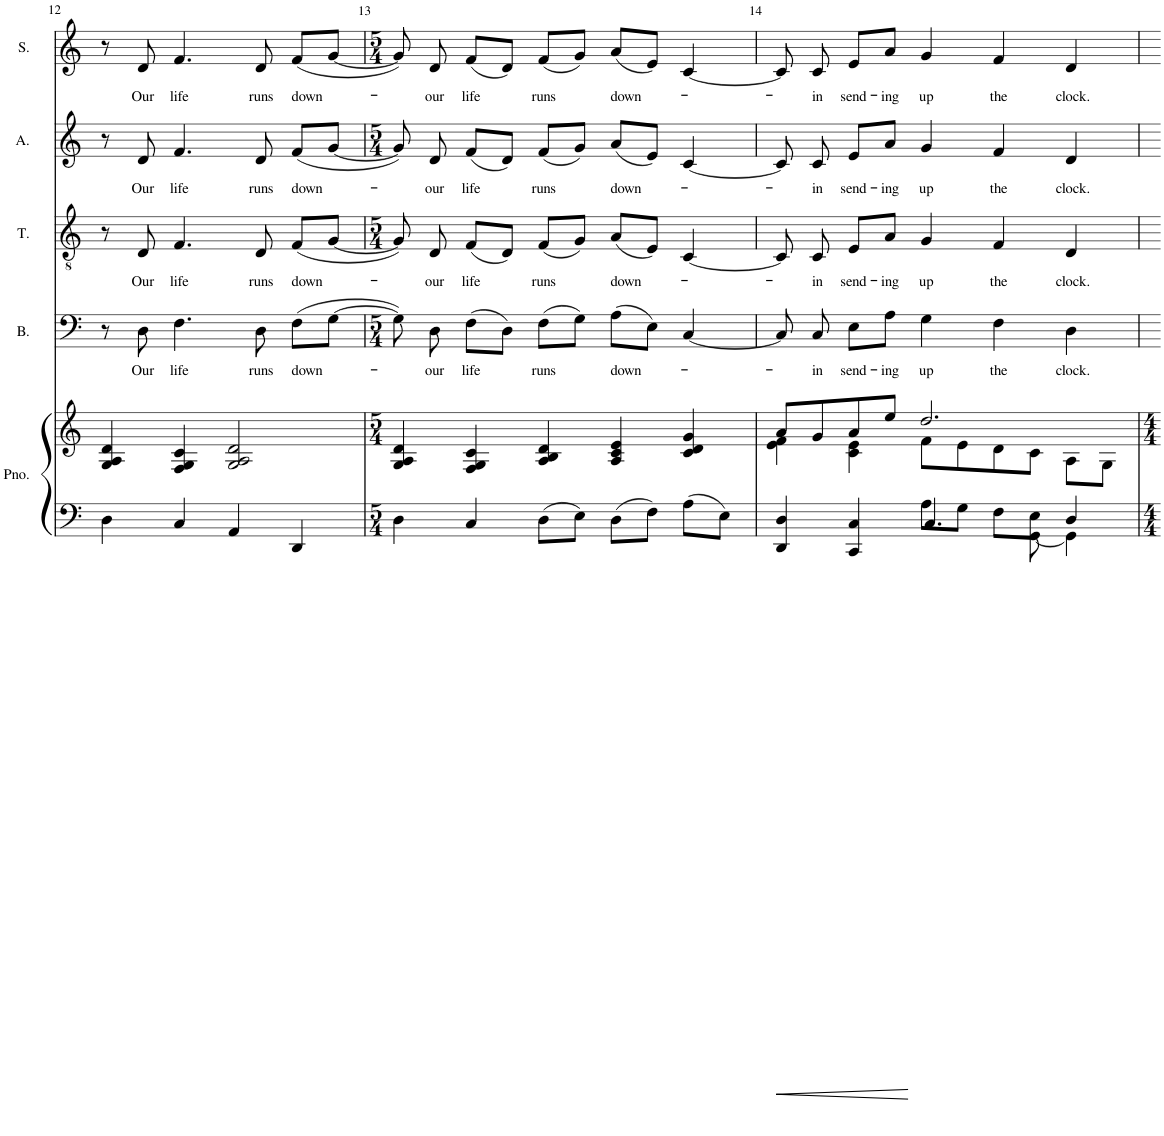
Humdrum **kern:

**kern	**kern	**kern	**text	**kern	**text	**kern	**text	**kern	**text
*part5	*part5	*part4	*part4	*part3	*part3	*part2	*part2	*part1	*part1
*staff6	*staff5	*staff4	*staff4	*staff3	*staff3	*staff2	*staff2	*staff1	*staff1
*I"Piano	*	*I"Bass	*	*I"Tenor	*	*I"Alto	*	*I"Soprano	*
*I'Pno.	*	*I'B.	*	*I'T.	*	*I'A.	*	*I'S.	*
!!LO:PB:g=z
*clefF4	*clefG2	*clefF4	*	*clefGv2	*	*clefG2	*	*clefG2	*
*k[]	*k[]	*k[]	*	*k[]	*	*k[]	*	*k[]	*
*M4/4	*M4/4	*M4/4	*	*M4/4	*	*M4/4	*	*M4/4	*
=12	=12	=12	=12	=12	=12	=12	=12	=12	=12
4D\	4G/ 4A/ 4d/	8r	.	8r	.	8r	.	8r	.
!	!	!	!LO:LY:b	!	!LO:LY:b	!	!LO:LY:b	!	!LO:LY:b
.	.	8D\	Our	8D/	Our	8d/	Our	8d/	Our
!	!	!	!LO:LY:b	!	!LO:LY:b	!	!LO:LY:b	!	!LO:LY:b
4C/	4F/ 4G/ 4c/	4.F\	life	4.F/	life	4.f/	life	4.f/	life
4AA/	2G/ 2A/ 2d/	.	.	.	.	.	.	.	.
!	!	!	!LO:LY:b	!	!LO:LY:b	!	!LO:LY:b	!	!LO:LY:b
.	.	8D\	runs	8D/	runs	8d/	runs	8d/	runs
!	!	!	!LO:LY:b	!	!LO:LY:b	!	!LO:LY:b	!	!LO:LY:b
4DD/	.	(8F\L	down-	(8F/L	down-	(8f/L	down-	(8f/L	down-
.	.	[8G\J	.	[8G/J	.	[8g/J	.	[8g/J	.
=13	=13	=13	=13	=13	=13	=13	=13	=13	=13
*M5/4	*M5/4	*M5/4	*	*M5/4	*	*M5/4	*	*M5/4	*
4D\	4G/ 4A/ 4d/	8G\])	.	8G/])	.	8g/])	.	8g/])	.
!	!	!	!LO:LY:b	!	!LO:LY:b	!	!LO:LY:b	!	!LO:LY:b
.	.	8D\	-our	8D/	-our	8d/	-our	8d/	-our
!	!	!	!LO:LY:b	!	!LO:LY:b	!	!LO:LY:b	!	!LO:LY:b
4C/	4F/ 4G/ 4c/	(8F\L	life	(8F/L	life	(8f/L	life	(8f/L	life
.	.	8D\J)	.	8D/J)	.	8d/J)	.	8d/J)	.
!	!	!	!LO:LY:b	!	!LO:LY:b	!	!LO:LY:b	!	!LO:LY:b
8D\L	4A/ 4B/ 4d/	(8F\L	runs	(8F/L	runs	(8f/L	runs	(8f/L	runs
8E\J	.	8G\J)	.	8G/J)	.	8g/J)	.	8g/J)	.
!	!	!	!LO:LY:b	!	!LO:LY:b	!	!LO:LY:b	!	!LO:LY:b
8D\L	4A/ 4c/ 4e/	(8A\L	down-	(8A/L	down-	(8a/L	down-	(8a/L	down-
8F\J	.	8E\J)	.	8E/J)	.	8e/J)	.	8e/J)	.
8A\L	4c/ 4d/ 4g/	[4C/	.	[4C/	.	[4c/	.	[4c/	.
8E\J	.	.	.	.	.	.	.	.	.
=14	=14	=14	=14	=14	=14	=14	=14	=14	=14
*^	*^	*	*	*	*	*	*	*	*
4DD/ 4D/	2ryy	8a/L	4e\ 4f\	8C/]	.	8C/]	.	8c/]	.	8c/]	.
!	!	!	!	!	!LO:LY:b	!	!LO:LY:b	!	!LO:LY:b	!	!LO:LY:b
.	.	8g/	.	8C/	-in	8C/	-in	8c/	-in	8c/	-in
!	!	!	!	!	!LO:LY:b	!	!LO:LY:b	!	!LO:LY:b	!	!LO:LY:b
4CC/ 4C/	.	8a/	4c\ 4e\	8E\L	send-	8E/L	send-	8e/L	send-	8e/L	send-
!	!	!	!	!	!LO:LY:b	!	!LO:LY:b	!	!LO:LY:b	!	!LO:LY:b
.	.	8ee/J	.	8A\J	-ing	8A/J	-ing	8a/J	-ing	8a/J	-ing
!	!	!	!	!	!LO:LY:b	!	!LO:LY:b	!	!LO:LY:b	!	!LO:LY:b
4.C/	8A\L	2.dd/	8f\L	4G\	up	4G/	up	4g/	up	4g/	up
.	8G\J	.	8e\	.	.	.	.	.	.	.	.
!	!	!	!	!	!LO:LY:b	!	!LO:LY:b	!	!LO:LY:b	!	!LO:LY:b
.	8F\L	.	8d\	4F\	the	4F/	the	4f/	the	4f/	the
[8GG\	8E\J	.	8c\J	.	.	.	.	.	.	.	.
!	!	!	!	!	!LO:LY:b	!	!LO:LY:b	!	!LO:LY:b	!	!LO:LY:b
4GG\]	4D/	.	8A\L	4D\	clock.	4D/	clock.	4d/	clock.	4d/	clock.
.	.	.	8G\J	.	.	.	.	.	.	.	.
*v	*v	*	*	*	*	*	*	*	*	*	*
*	*v	*v	*	*	*	*	*	*	*	*
=	=	=	=	=	=	=	=	=	=
*-	*-	*-	*-	*-	*-	*-	*-	*-	*-
